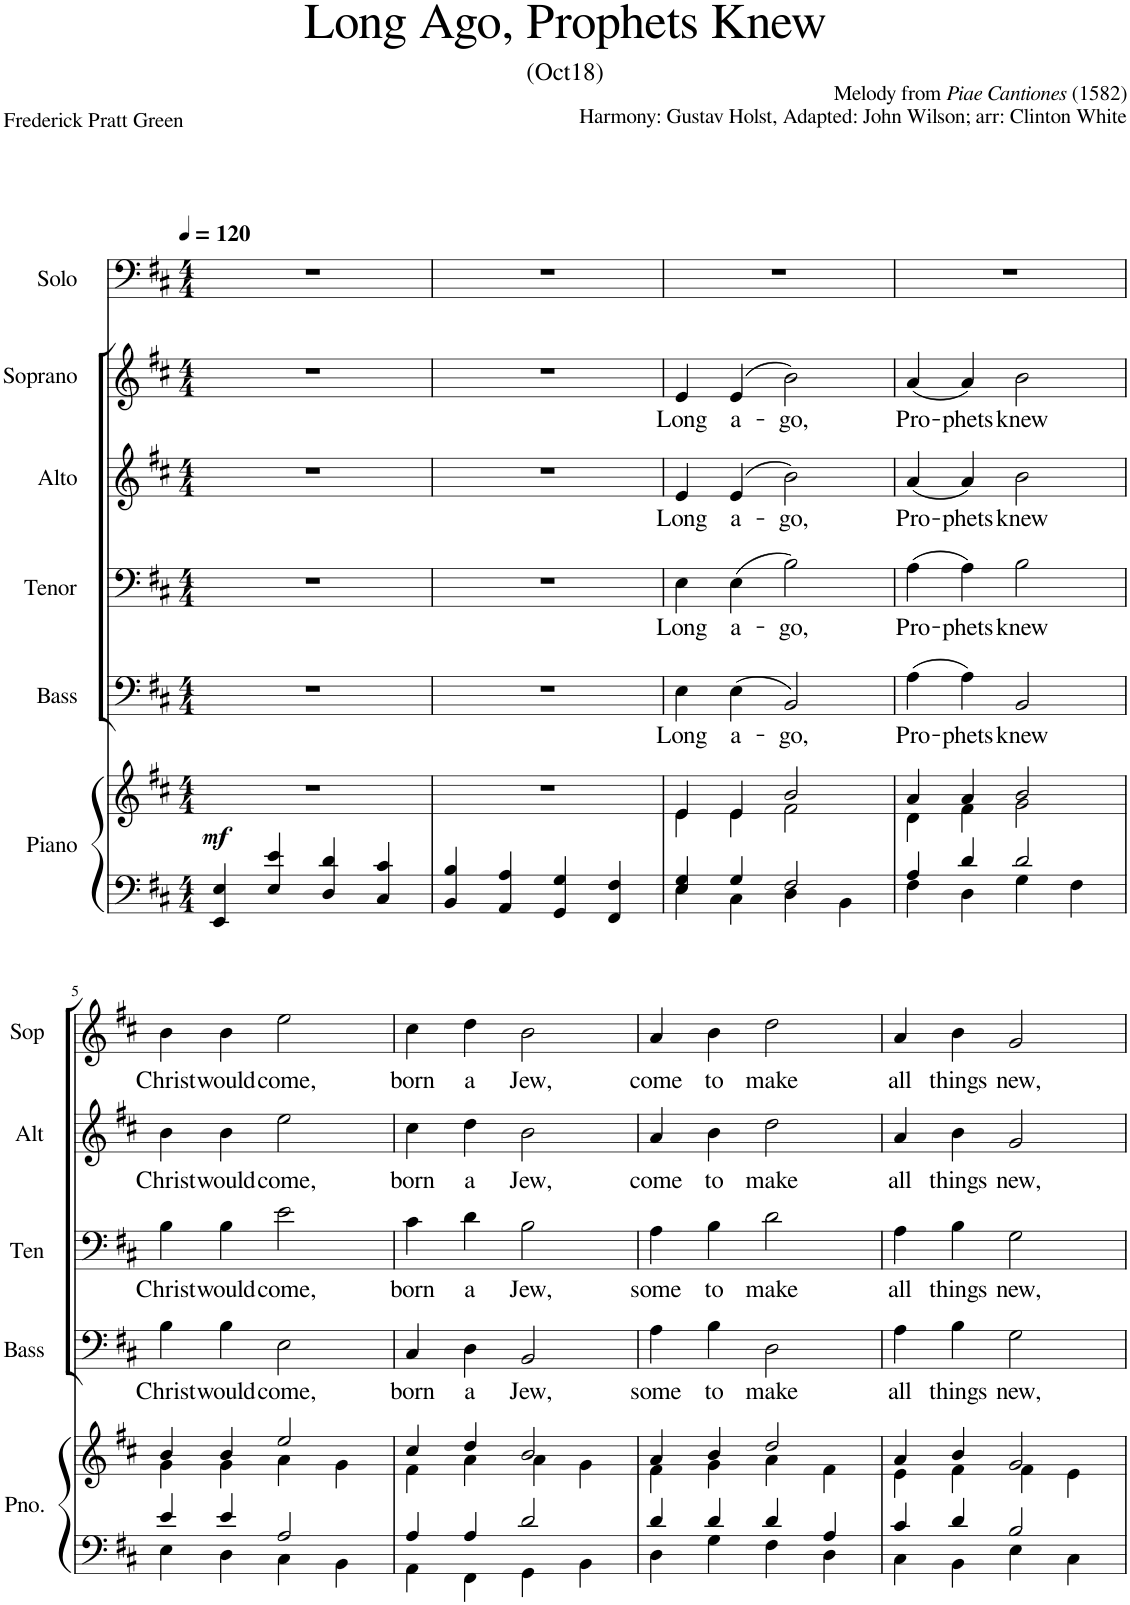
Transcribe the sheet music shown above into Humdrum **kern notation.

**kern	**kern	**dynam	**kern	**text	**kern	**text	**kern	**text	**kern	**text	**kern
*part6	*part6	*part6	*part5	*part5	*part4	*part4	*part3	*part3	*part2	*part2	*part1
*staff7	*staff6	*staff6/7	*staff5	*staff5	*staff4	*staff4	*staff3	*staff3	*staff2	*staff2	*staff1
*I"Piano	*	*	*I"Bass	*	*I"Tenor	*	*I"Alto	*	*I"Soprano	*	*I"Solo
*I'Pno.	*	*	*I'Bass	*	*I'Ten	*	*I'Alt	*	*I'Sop	*	*I'Sol
*clefF4	*clefG2	*	*clefF4	*	*clefF4	*	*clefG2	*	*clefG2	*	*clefF4
*k[f#c#]	*k[f#c#]	*	*k[f#c#]	*	*k[f#c#]	*	*k[f#c#]	*	*k[f#c#]	*	*k[f#c#]
*M4/4	*M4/4	*	*M4/4	*	*M4/4	*	*M4/4	*	*M4/4	*	*M4/4
*MM120	*MM120	*	*MM120	*	*MM120	*	*MM120	*	*MM120	*	*MM120
=1	=1	=1	=1	=1	=1	=1	=1	=1	=1	=1	=1
!	!	!LO:DY:b	!	!	!	!	!	!	!	!	!
4EE/ 4E/	1r	mf	1r	.	1r	.	1r	.	1r	.	1r
4E/ 4e/	.	.	.	.	.	.	.	.	.	.	.
4D/ 4d/	.	.	.	.	.	.	.	.	.	.	.
4C#/ 4c#/	.	.	.	.	.	.	.	.	.	.	.
=2	=2	=2	=2	=2	=2	=2	=2	=2	=2	=2	=2
4BB/ 4B/	1r	.	1r	.	1r	.	1r	.	1r	.	1r
4AA/ 4A/	.	.	.	.	.	.	.	.	.	.	.
4GG/ 4G/	.	.	.	.	.	.	.	.	.	.	.
4FF#/ 4F#/	.	.	.	.	.	.	.	.	.	.	.
=3	=3	=3	=3	=3	=3	=3	=3	=3	=3	=3	=3
*^	*^	*	*	*	*	*	*	*	*	*	*
!	!	!	!	!	!	!LO:LY:b	!	!LO:LY:b	!	!LO:LY:b	!	!LO:LY:b	!
4E/ 4G/	4E\	4e/	4e\	.	4E\	Long	4E\	Long	4e/	Long	4e/	Long	1r
!	!	!	!	!	!	!LO:LY:b	!	!LO:LY:b	!	!LO:LY:b	!	!LO:LY:b	!
4G/	4C#\	4e/	4e\	.	(4E\	a-	(4E\	a-	(4e/	a-	(4e/	a-	.
!	!	!	!	!	!	!LO:LY:b	!	!LO:LY:b	!	!LO:LY:b	!	!LO:LY:b	!
2F#/	4D\	2b/	2f#\	.	2BB/)	-go,	2B\)	-go,	2b\)	-go,	2b\)	-go,	.
.	4BB\	.	.	.	.	.	.	.	.	.	.	.	.
=4	=4	=4	=4	=4	=4	=4	=4	=4	=4	=4	=4	=4	=4
!	!	!	!	!	!	!LO:LY:b	!	!LO:LY:b	!	!LO:LY:b	!	!LO:LY:b	!
4A/	4F#\	4a/	4d\	.	(4A\	Pro-	(4A\	Pro-	(4a/	Pro-	(4a/	Pro-	1r
!	!	!	!	!	!	!LO:LY:b	!	!LO:LY:b	!	!LO:LY:b	!	!LO:LY:b	!
4d/	4D\	4a/	4f#\	.	4A\)	-phets	4A\)	-phets	4a/)	-phets	4a/)	-phets	.
!	!	!	!	!	!	!LO:LY:b	!	!LO:LY:b	!	!LO:LY:b	!	!LO:LY:b	!
2d/	4G\	2b/	2g\	.	2BB/	knew	2B\	knew	2b\	knew	2b\	knew	.
.	4F#\	.	.	.	.	.	.	.	.	.	.	.	.
!!LO:LB:g=z
=5	=5	=5	=5	=5	=5	=5	=5	=5	=5	=5	=5	=5	=5
!	!	!	!	!	!	!LO:LY:b	!	!LO:LY:b	!	!LO:LY:b	!	!LO:LY:b	!
4e/	4E\	4b/	4g\	.	4B\	Christ	4B\	Christ	4b\	Christ	4b\	Christ	1r
!	!	!	!	!	!	!LO:LY:b	!	!LO:LY:b	!	!LO:LY:b	!	!LO:LY:b	!
4e/	4D\	4b/	4g\	.	4B\	would	4B\	would	4b\	would	4b\	would	.
!	!	!	!	!	!	!LO:LY:b	!	!LO:LY:b	!	!LO:LY:b	!	!LO:LY:b	!
2A/	4C#\	2ee/	4a\	.	2E\	come,	2e\	come,	2ee\	come,	2ee\	come,	.
.	4BB\	.	4g\	.	.	.	.	.	.	.	.	.	.
=6	=6	=6	=6	=6	=6	=6	=6	=6	=6	=6	=6	=6	=6
!	!	!	!	!	!	!LO:LY:b	!	!LO:LY:b	!	!LO:LY:b	!	!LO:LY:b	!
4A/	4AA\	4cc#/	4f#\	.	4C#/	born	4c#\	born	4cc#\	born	4cc#\	born	1r
!	!	!	!	!	!	!LO:LY:b	!	!LO:LY:b	!	!LO:LY:b	!	!LO:LY:b	!
4A/	4FF#\	4dd/	4a\	.	4D\	a	4d\	a	4dd\	a	4dd\	a	.
!	!	!	!	!	!	!LO:LY:b	!	!LO:LY:b	!	!LO:LY:b	!	!LO:LY:b	!
2d/	4GG\	2b/	4a\	.	2BB/	Jew,	2B\	Jew,	2b\	Jew,	2b\	Jew,	.
.	4BB\	.	4g\	.	.	.	.	.	.	.	.	.	.
=7	=7	=7	=7	=7	=7	=7	=7	=7	=7	=7	=7	=7	=7
!	!	!	!	!	!	!LO:LY:b	!	!LO:LY:b	!	!LO:LY:b	!	!LO:LY:b	!
4d/	4D\	4a/	4f#\	.	4A\	some	4A\	some	4a/	come	4a/	come	1r
!	!	!	!	!	!	!LO:LY:b	!	!LO:LY:b	!	!LO:LY:b	!	!LO:LY:b	!
4d/	4G\	4b/	4g\	.	4B\	to	4B\	to	4b\	to	4b\	to	.
!	!	!	!	!	!	!LO:LY:b	!	!LO:LY:b	!	!LO:LY:b	!	!LO:LY:b	!
4d/	4F#\	2dd/	4a\	.	2D\	make	2d\	make	2dd\	make	2dd\	make	.
4A/	4D\	.	4f#\	.	.	.	.	.	.	.	.	.	.
=8	=8	=8	=8	=8	=8	=8	=8	=8	=8	=8	=8	=8	=8
!	!	!	!	!	!	!LO:LY:b	!	!LO:LY:b	!	!LO:LY:b	!	!LO:LY:b	!
4c#/	4C#\	4a/	4e\	.	4A\	all	4A\	all	4a/	all	4a/	all	1r
!	!	!	!	!	!	!LO:LY:b	!	!LO:LY:b	!	!LO:LY:b	!	!LO:LY:b	!
4d/	4BB\	4b/	4f#\	.	4B\	things	4B\	things	4b\	things	4b\	things	.
!	!	!	!	!	!	!LO:LY:b	!	!LO:LY:b	!	!LO:LY:b	!	!LO:LY:b	!
2B/	4E\	2g/	4f#\	.	2G\	new,	2G\	new,	2g/	new,	2g/	new,	.
.	4C#\	.	4e\	.	.	.	.	.	.	.	.	.	.
*v	*v	*	*	*	*	*	*	*	*	*	*	*	*
*	*v	*v	*	*	*	*	*	*	*	*	*	*
=	=	=	=	=	=	=	=	=	=	=	=
*-	*-	*-	*-	*-	*-	*-	*-	*-	*-	*-	*-
